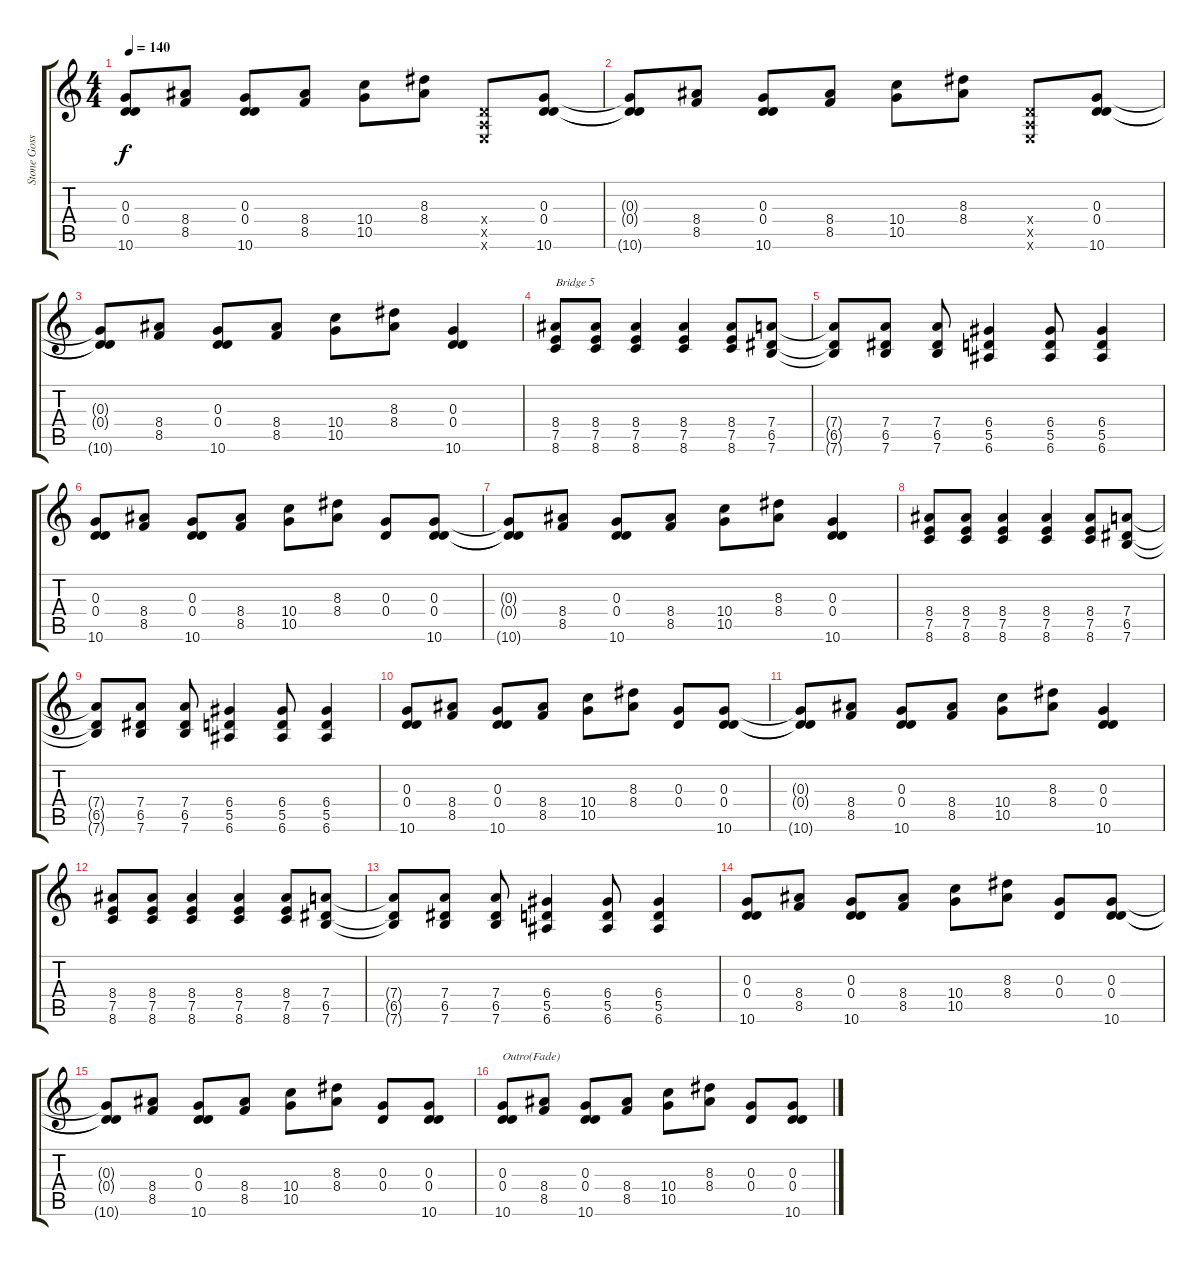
\track ("Stone Gossard" "Stone Goss") {instrument distortionguitar}
\staff {score tabs}
\tuning (E4 B3 G3 D3 A2 E2) {hide}
\ts (4 4)
\tempo 140
\clef g2
\ks c
(0.3{t} 0.4{t} 10.6{t}).8{dy f} (8.4 8.5).8 (0.3 0.4 10.6).8 (8.4 8.5).8 (10.4 10.5).8 (8.3 8.4).8 (0.4{x} 0.5{x} 0.6{x}).8 (0.3 0.4 10.6).8 |
(0.3{t} 0.4{t} 10.6{t}).8 (8.4 8.5).8 (0.3 0.4 10.6).8 (8.4 8.5).8 (10.4 10.5).8 (8.3 8.4).8 (0.4{x} 0.5{x} 0.6{x}).8 (0.3 0.4 10.6).8 |
(0.3{t} 0.4{t} 10.6{t}).8 (8.4 8.5).8 (0.3 0.4 10.6).8 (8.4 8.5).8 (10.4 10.5).8 (8.3 8.4).8 (0.3 0.4 10.6).4 |
(8.4 7.5 8.6).8{txt "Bridge 5"} (8.4 7.5 8.6).8 (8.4 7.5 8.6).4 (8.4 7.5 8.6).4 (8.4 7.5 8.6).8 (7.4 6.5 7.6).8 |
(7.4{t} 6.5{t} 7.6{t}).8 (7.4 6.5 7.6).8 (7.4 6.5 7.6).8 (6.4 5.5 6.6).4 (6.4 5.5 6.6).8 (6.4 5.5 6.6).4 |
(0.3 0.4 10.6).8 (8.4 8.5).8 (0.3 0.4 10.6).8 (8.4 8.5).8 (10.4 10.5).8 (8.3 8.4).8 (0.3 0.4).8 (0.3 0.4 10.6).8 |
(0.3{t} 0.4{t} 10.6{t}).8 (8.4 8.5).8 (0.3 0.4 10.6).8 (8.4 8.5).8 (10.4 10.5).8 (8.3 8.4).8 (0.3 0.4 10.6).4 |
(8.4 7.5 8.6).8 (8.4 7.5 8.6).8 (8.4 7.5 8.6).4 (8.4 7.5 8.6).4 (8.4 7.5 8.6).8 (7.4 6.5 7.6).8 |
(7.4{t} 6.5{t} 7.6{t}).8 (7.4 6.5 7.6).8 (7.4 6.5 7.6).8 (6.4 5.5 6.6).4 (6.4 5.5 6.6).8 (6.4 5.5 6.6).4 |
(0.3 0.4 10.6).8 (8.4 8.5).8 (0.3 0.4 10.6).8 (8.4 8.5).8 (10.4 10.5).8 (8.3 8.4).8 (0.3 0.4).8 (0.3 0.4 10.6).8 |
(0.3{t} 0.4{t} 10.6{t}).8 (8.4 8.5).8 (0.3 0.4 10.6).8 (8.4 8.5).8 (10.4 10.5).8 (8.3 8.4).8 (0.3 0.4 10.6).4 |
(8.4 7.5 8.6).8 (8.4 7.5 8.6).8 (8.4 7.5 8.6).4 (8.4 7.5 8.6).4 (8.4 7.5 8.6).8 (7.4 6.5 7.6).8 |
(7.4{t} 6.5{t} 7.6{t}).8 (7.4 6.5 7.6).8 (7.4 6.5 7.6).8 (6.4 5.5 6.6).4 (6.4 5.5 6.6).8 (6.4 5.5 6.6).4 |
(0.3 0.4 10.6).8 (8.4 8.5).8 (0.3 0.4 10.6).8 (8.4 8.5).8 (10.4 10.5).8 (8.3 8.4).8 (0.3 0.4).8 (0.3 0.4 10.6).8 |
(0.3{t} 0.4{t} 10.6{t}).8 (8.4 8.5).8 (0.3 0.4 10.6).8 (8.4 8.5).8 (10.4 10.5).8 (8.3 8.4).8 (0.3 0.4).8 (0.3 0.4 10.6).8 |
(0.3 0.4 10.6).8{txt "Outro(Fade)"} (8.4 8.5).8 (0.3 0.4 10.6).8 (8.4 8.5).8 (10.4 10.5).8 (8.3 8.4).8 (0.3 0.4).8 (0.3 0.4 10.6).8
